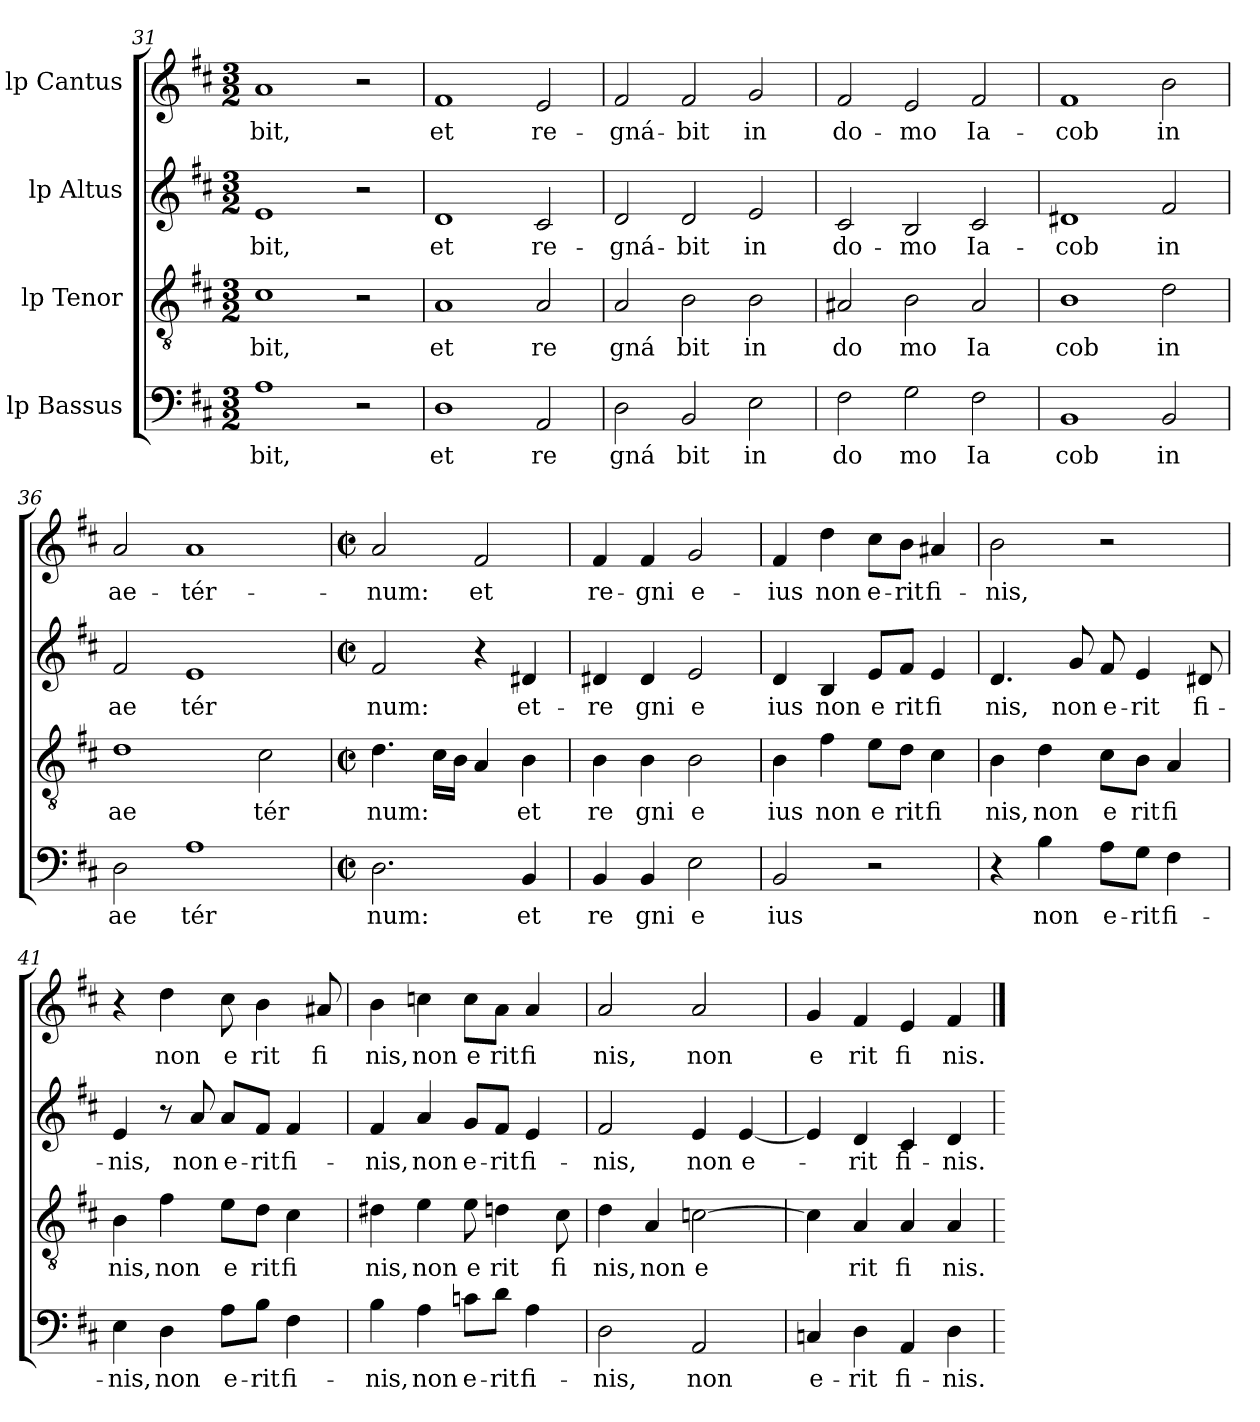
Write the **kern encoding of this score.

**kern	**text	**kern	**text	**kern	**text	**kern	**text
*part4	*part4	*part3	*part3	*part2	*part2	*part1	*part1
*staff4	*staff4	*staff3	*staff3	*staff2	*staff2	*staff1	*staff1
*I"lp Bassus	*	*I"lp Tenor	*	*I"lp Altus	*	*I"lp Cantus	*
*clefF4	*	*clefGv2	*	*clefG2	*	*clefG2	*
*k[f#c#]	*	*k[f#c#]	*	*k[f#c#]	*	*k[f#c#]	*
*D:	*	*D:	*	*D:	*	*D:	*
*M3/2	*	*M3/2	*	*M3/2	*	*M3/2	*
=31	=31	=31	=31	=31	=31	=31	=31
!	!LO:LY:b:cj	!	!LO:LY:b:cj	!	!LO:LY:b:cj	!	!LO:LY:b:cj
1A	bit,	1c#	bit,	1e	-bit,	1a	-bit,
2r	.	2r	.	2r	.	2r	.
=32	=32	=32	=32	=32	=32	=32	=32
!	!LO:LY:b:cj	!	!LO:LY:b:cj	!	!LO:LY:b:cj	!	!LO:LY:b:cj
1D	et	1A	et	1d	et	1f#	et
!	!LO:LY:b:cj	!	!LO:LY:b:cj	!	!LO:LY:b:cj	!	!LO:LY:b:cj
2AA/	re	2A/	re	2c#/	re-	2e/	re-
=33	=33	=33	=33	=33	=33	=33	=33
!	!LO:LY:b:cj	!	!LO:LY:b:cj	!	!LO:LY:b:cj	!	!LO:LY:b:cj
2D\	gná	2A/	gná	2d/	-gná-	2f#/	-gná-
!	!LO:LY:b:cj	!	!LO:LY:b:cj	!	!LO:LY:b:cj	!	!LO:LY:b:cj
2BB/	bit	2B\	bit	2d/	-bit	2f#/	-bit
!	!LO:LY:b:cj	!	!LO:LY:b:cj	!	!LO:LY:b:cj	!	!LO:LY:b:cj
2E\	in	2B\	in	2e/	in	2g/	in
=34	=34	=34	=34	=34	=34	=34	=34
!	!LO:LY:b:cj	!	!LO:LY:b:cj	!	!LO:LY:b:cj	!	!LO:LY:b:cj
2F#\	do	2A#X/	do	2c#/	do-	2f#/	do-
!	!LO:LY:b:cj	!	!LO:LY:b:cj	!	!LO:LY:b:cj	!	!LO:LY:b:cj
2G\	mo	2B\	mo	2B/	-mo	2e/	-mo
!	!LO:LY:b:cj	!	!LO:LY:b:cj	!	!LO:LY:b:cj	!	!LO:LY:b:cj
2F#\	Ia	2A#/	Ia	2c#/	Ia-	2f#/	Ia-
!!LO:LB:g=z
=35	=35	=35	=35	=35	=35	=35	=35
!	!LO:LY:b:cj	!	!LO:LY:b:cj	!	!LO:LY:b:cj	!	!LO:LY:b:cj
1BB	cob	1B	cob	1d#X	-cob	1f#	-cob
!	!LO:LY:b:cj	!	!LO:LY:b:cj	!	!LO:LY:b:cj	!	!LO:LY:b:cj
2BB/	in	2d\	in	2f#/	in	2b\	in
=36	=36	=36	=36	=36	=36	=36	=36
!	!LO:LY:b:cj	!	!LO:LY:b:cj	!	!LO:LY:b:cj	!	!LO:LY:b:cj
2D\	ae	1d	ae	2f#/	ae	2a/	ae-
!	!LO:LY:b:cj	!	!	!	!LO:LY:b:cj	!	!LO:LY:b:cj
1A	tér	.	.	1e	tér	1a	-tér-
!	!	!	!LO:LY:b:cj	!	!	!	!
.	.	2c#\	tér	.	.	.	.
=37	=37	=37	=37	=37	=37	=37	=37
*M2/2	*	*M2/2	*	*M2/2	*	*M2/2	*
*met(c|)	*	*met(c|)	*	*met(c|)	*	*met(c|)	*
!	!LO:LY:b:cj	!	!LO:LY:b	!	!LO:LY:b:cj	!	!LO:LY:b:cj
2.D\	num:	4.d\	num:	2f#/	num:	2a/	-num:
.	.	16c#\L	.	.	.	.	.
.	.	16B\J	.	.	.	.	.
!	!	!	!	!	!	!	!LO:LY:b:cj
.	.	4A/	.	4r	.	2f#/	et
!	!LO:LY:b:cj	!	!LO:LY:b:cj	!	!LO:LY:b:cj	!	!
4BB/	et	4B\	et	4d#X/	et-	.	.
=38	=38	=38	=38	=38	=38	=38	=38
!	!LO:LY:b:cj	!	!LO:LY:b:cj	!	!LO:LY:b:cj	!	!LO:LY:b:cj
4BB/	re	4B\	re	4d#X/	-re	4f#/	re-
!	!LO:LY:b:cj	!	!LO:LY:b:cj	!	!LO:LY:b:cj	!	!LO:LY:b:cj
4BB/	gni	4B\	gni	4d#/	gni	4f#/	-gni
!	!LO:LY:b:cj	!	!LO:LY:b:cj	!	!LO:LY:b:cj	!	!LO:LY:b:cj
2E\	e	2B\	e	2e/	e	2g/	e-
=39	=39	=39	=39	=39	=39	=39	=39
!	!LO:LY:b:cj	!	!LO:LY:b:cj	!	!LO:LY:b:cj	!	!LO:LY:b:cj
2BB/	ius	4B\	ius	4d/	ius	4f#/	-ius
!	!	!	!LO:LY:b:cj	!	!LO:LY:b:cj	!	!LO:LY:b:cj
.	.	4f#\	non	4B/	non	4dd\	non
!	!	!	!LO:LY:b:cj	!	!LO:LY:b:cj	!	!LO:LY:b:cj
2r	.	8e\L	e	8e/L	e	8cc#\L	e-
!	!	!	!LO:LY:b:cj	!	!LO:LY:b:cj	!	!LO:LY:b:cj
.	.	8d\J	rit	8f#/J	rit	8b\J	-rit
!	!	!	!LO:LY:b:cj	!	!LO:LY:b:cj	!	!LO:LY:b:cj
.	.	4c#\	fi	4e/	fi	4a#/	fi-
!!LO:LB:g=z
=40	=40	=40	=40	=40	=40	=40	=40
!	!	!	!LO:LY:b:cj	!	!LO:LY:b:cj	!	!LO:LY:b:cj
4r	.	4B\	nis,	4.d/	nis,	2b\	-nis,
!	!LO:LY:b:cj	!	!LO:LY:b:cj	!	!	!	!
4B\	non	4d\	non	.	.	.	.
!	!	!	!	!	!LO:LY:b:cj	!	!
.	.	.	.	8g/	non	.	.
!	!LO:LY:b:cj	!	!LO:LY:b:cj	!	!LO:LY:b:cj	!	!
8A\L	e-	8c#\L	e	8f#/	e-	2r	.
!	!LO:LY:b:cj	!	!LO:LY:b:cj	!	!LO:LY:b:cj	!	!
8G\J	-rit	8B\J	rit	4e/	-rit	.	.
!	!LO:LY:b:cj	!	!LO:LY:b:cj	!	!	!	!
4F#\	fi-	4A/	fi	.	.	.	.
!	!	!	!	!	!LO:LY:b:cj	!	!
.	.	.	.	8d#/	fi-	.	.
=41	=41	=41	=41	=41	=41	=41	=41
!	!LO:LY:b:cj	!	!LO:LY:b:cj	!	!LO:LY:b:cj	!	!
4E\	-nis,	4B\	nis,	4e/	-nis,	4r	.
!	!LO:LY:b:cj	!	!LO:LY:b:cj	!	!	!	!LO:LY:b:cj
4D\	non	4f#\	non	8r	.	4dd\	non
!	!	!	!	!	!LO:LY:b:cj	!	!
.	.	.	.	8a/	non	.	.
!	!LO:LY:b:cj	!	!LO:LY:b:cj	!	!LO:LY:b:cj	!	!LO:LY:b:cj
8A\L	e-	8e\L	e	8a/L	e-	8cc#\	e
!	!LO:LY:b:cj	!	!LO:LY:b:cj	!	!LO:LY:b:cj	!	!LO:LY:b:cj
8B\J	-rit	8d\J	rit	8f#/J	-rit	4b\	rit
!	!LO:LY:b:cj	!	!LO:LY:b:cj	!	!LO:LY:b:cj	!	!
4F#\	fi-	4c#\	fi	4f#/	fi-	.	.
!	!	!	!	!	!	!	!LO:LY:b:cj
.	.	.	.	.	.	8a#X/	fi
=42	=42	=42	=42	=42	=42	=42	=42
!	!LO:LY:b:cj	!	!LO:LY:b:cj	!	!LO:LY:b:cj	!	!LO:LY:b:cj
4B\	-nis,	4d#X\	nis,	4f#/	-nis,	4b\	nis,
!	!LO:LY:b:cj	!	!LO:LY:b:cj	!	!LO:LY:b:cj	!	!LO:LY:b:cj
4A\	non	4e\	non	4a/	non	4ccn\	non
!	!LO:LY:b:cj	!	!LO:LY:b:cj	!	!LO:LY:b:cj	!	!LO:LY:b:cj
8cn\L	e-	8e\	e	8g/L	e-	8cc\L	e
!	!LO:LY:b:cj	!	!LO:LY:b:cj	!	!LO:LY:b:cj	!	!LO:LY:b:cj
8d\J	-rit	4dn\	rit	8f#/J	-rit	8a\J	rit
!	!LO:LY:b:cj	!	!	!	!LO:LY:b:cj	!	!LO:LY:b:cj
4A\	fi-	.	.	4e/	fi-	4a/	fi
!	!	!	!LO:LY:b:cj	!	!	!	!
.	.	8c#\	fi	.	.	.	.
=43	=43	=43	=43	=43	=43	=43	=43
!	!LO:LY:b:cj	!	!LO:LY:b:cj	!	!LO:LY:b:cj	!	!LO:LY:b:cj
2D\	-nis,	4d\	nis,	2f#/	-nis,	2a/	nis,
!	!	!	!LO:LY:b:cj	!	!	!	!
.	.	4A/	non	.	.	.	.
!	!LO:LY:b:cj	!	!LO:LY:b:cj	!	!LO:LY:b:cj	!	!LO:LY:b:cj
2AA/	non	[>2cn\	e	4e/	non	2a/	non
!	!	!	!	!	!LO:LY:b:cj	!	!
.	.	.	.	[<4e/	e-	.	.
=44	=44	=44	=44	=44	=44	=44	=44
!	!LO:LY:b:cj	!	!	!	!	!	!LO:LY:b:cj
4Cn/	e-	4c\]	.	4e/]	.	4g/	e
!	!LO:LY:b:cj	!	!LO:LY:b:cj	!	!LO:LY:b:cj	!	!LO:LY:b:cj
4D\	-rit	4A/	rit	4d/	-rit	4f#/	rit
!	!LO:LY:b:cj	!	!LO:LY:b:cj	!	!LO:LY:b:cj	!	!LO:LY:b:cj
4AA/	fi-	4A/	fi	4c#/	fi-	4e/	fi
!	!LO:LY:b:cj	!	!LO:LY:b:cj	!	!LO:LY:b:cj	!	!LO:LY:b:cj
4D\	-nis.	4A/	nis.	4d/	-nis.	4f#/	nis.
=	==	=	==	=	==	==	==
*-	*-	*-	*-	*-	*-	*-	*-
